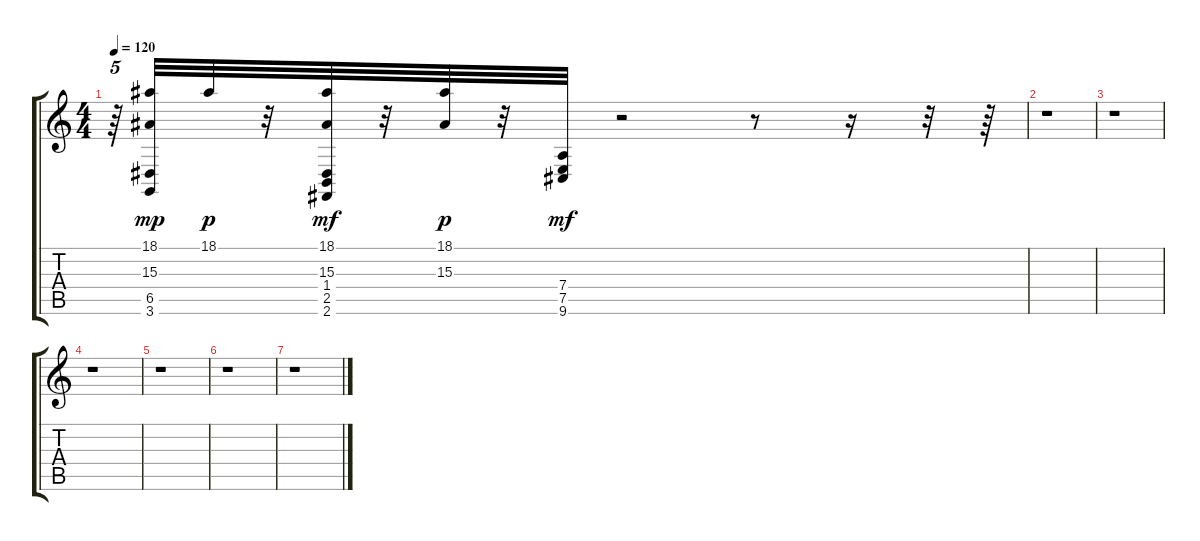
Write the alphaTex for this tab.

\track "" {instrument drawbarorgan}
\staff {score tabs}
\tuning (E4 B3 G3 D3 A2 E2) {hide}
\ts (4 4)
\tempo 120
\clef g2
\ks c
r.64{tu (5 4) dy p} (18.1 15.3 6.5 3.6).32{dy mp} 18.1.32{dy p} r.32 (18.1 15.3 1.4 2.5 2.6).32{dy mf} r.32 (18.1 15.3).32{dy p} r.32 (7.4 7.5 9.6).32{dy mf} r.2 r.8 r.16 r.32 r.64 |
r.1 |
r.1 |
r.1 |
r.1 |
r.1 |
r.1
